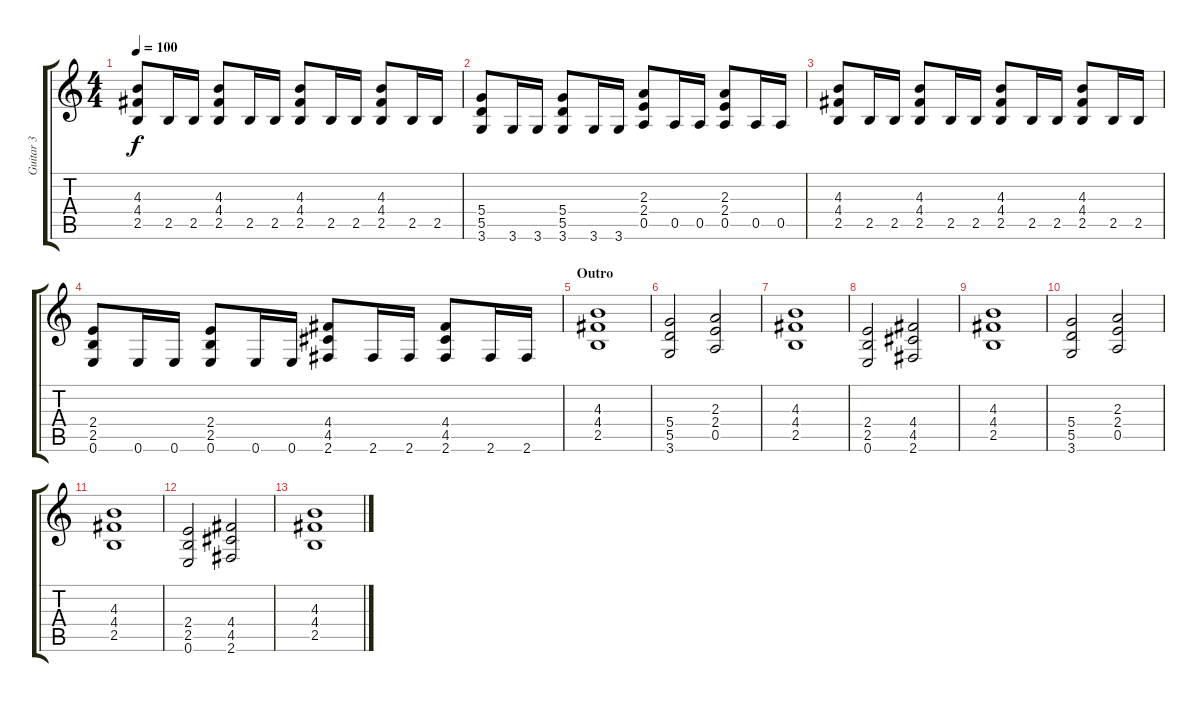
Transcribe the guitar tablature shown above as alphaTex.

\track ("Guitar 3" "Guitar 3") {instrument distortionguitar}
\staff {score tabs}
\tuning (E4 B3 G3 D3 A2 E2) {hide}
\ts (4 4)
\tempo 100
\clef g2
\ks c
(4.3 4.4 2.5).8{dy f} 2.5.16 2.5.16 (4.3 4.4 2.5).8 2.5.16 2.5.16 (4.3 4.4 2.5).8 2.5.16 2.5.16 (4.3 4.4 2.5).8 2.5.16 2.5.16 |
(5.4 5.5 3.6).8 3.6.16 3.6.16 (5.4 5.5 3.6).8 3.6.16 3.6.16 (2.3 2.4 0.5).8 0.5.16 0.5.16 (2.3 2.4 0.5).8 0.5.16 0.5.16 |
(4.3 4.4 2.5).8 2.5.16 2.5.16 (4.3 4.4 2.5).8 2.5.16 2.5.16 (4.3 4.4 2.5).8 2.5.16 2.5.16 (4.3 4.4 2.5).8 2.5.16 2.5.16 |
(2.4 2.5 0.6).8 0.6.16 0.6.16 (2.4 2.5 0.6).8 0.6.16 0.6.16 (4.4 4.5 2.6).8 2.6.16 2.6.16 (4.4 4.5 2.6).8 2.6.16 2.6.16 |
\section ("" "Outro")
(4.3 4.4 2.5).1 |
(5.4 5.5 3.6).2 (2.3 2.4 0.5).2 |
(4.3 4.4 2.5).1 |
(2.4 2.5 0.6).2 (4.4 4.5 2.6).2 |
(4.3 4.4 2.5).1 |
(5.4 5.5 3.6).2 (2.3 2.4 0.5).2 |
(4.3 4.4 2.5).1 |
(2.4 2.5 0.6).2 (4.4 4.5 2.6).2 |
(4.3 4.4 2.5).1
